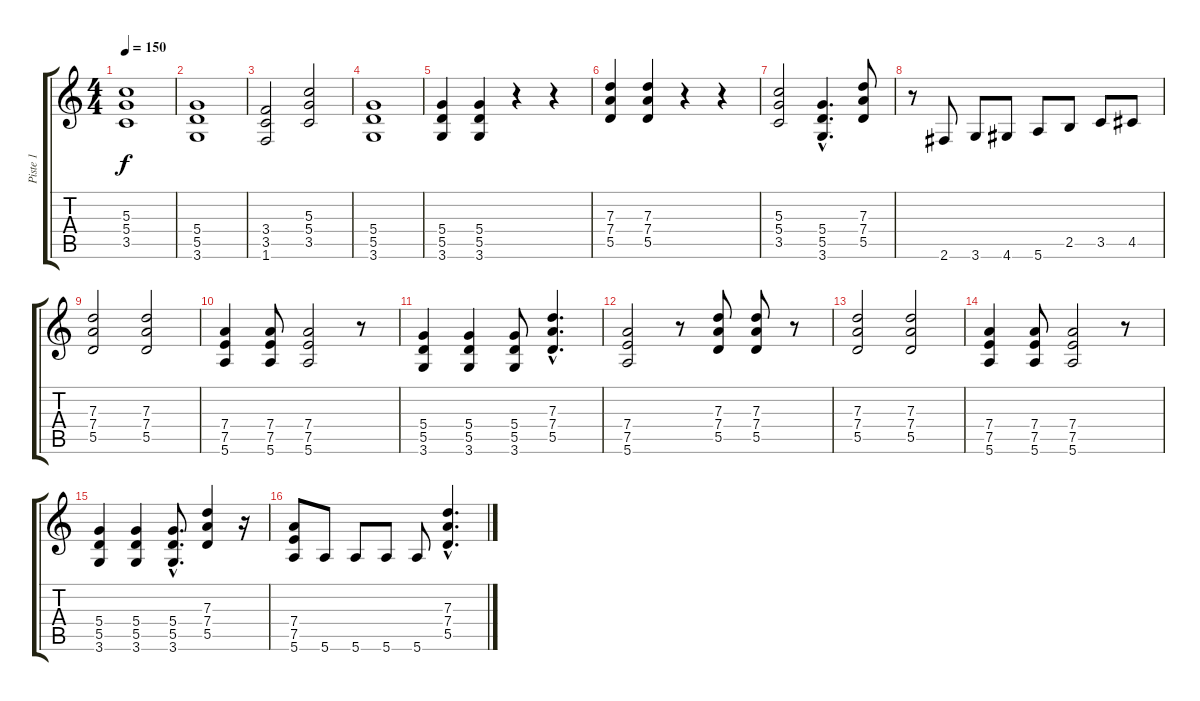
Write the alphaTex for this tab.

\track ("Piste 1" "Piste 1") {instrument distortionguitar}
\staff {score tabs}
\tuning (E4 B3 G3 D3 A2 E2) {hide}
\ts (4 4)
\tempo 150
\clef g2
\ks c
(5.3 5.4 3.5).1{dy f instrument distortionguitar} |
(5.4 5.5 3.6).1 |
(3.4 3.5 1.6).2 (5.3 5.4 3.5).2 |
(5.4 5.5 3.6).1 |
(5.4 5.5 3.6).4 (5.4 5.5 3.6).4 r.4 r.4 |
(7.3 7.4 5.5).4 (7.3 7.4 5.5).4 r.4 r.4 |
(5.3 5.4 3.5).2 (5.4{hac} 5.5{hac} 3.6{hac}).4{d} (7.3 7.4 5.5).8 |
r.8 2.6.8 3.6.8 4.6.8 5.6.8 2.5.8 3.5.8 4.5.8 |
(7.3 7.4 5.5).2 (7.3 7.4 5.5).2 |
(7.4 7.5 5.6).4 (7.4 7.5 5.6).8 (7.4 7.5 5.6).2 r.8 |
(5.4 5.5 3.6).4 (5.4 5.5 3.6).4 (5.4 5.5 3.6).8 (7.3{hac} 7.4{hac} 5.5{hac}).4{d} |
(7.4 7.5 5.6).2 r.8 (7.3 7.4 5.5).8 (7.3 7.4 5.5).8 r.8 |
(7.3 7.4 5.5).2 (7.3 7.4 5.5).2 |
(7.4 7.5 5.6).4 (7.4 7.5 5.6).8 (7.4 7.5 5.6).2 r.8 |
(5.4 5.5 3.6).4 (5.4 5.5 3.6).4 (5.4{hac} 5.5{hac} 3.6{hac}).8{d} (7.3 7.4 5.5).4 r.16 |
(7.4 7.5 5.6).8 5.6.8 5.6.8 5.6.8 5.6.8 (7.3{hac} 7.4{hac} 5.5{hac}).4{d}
